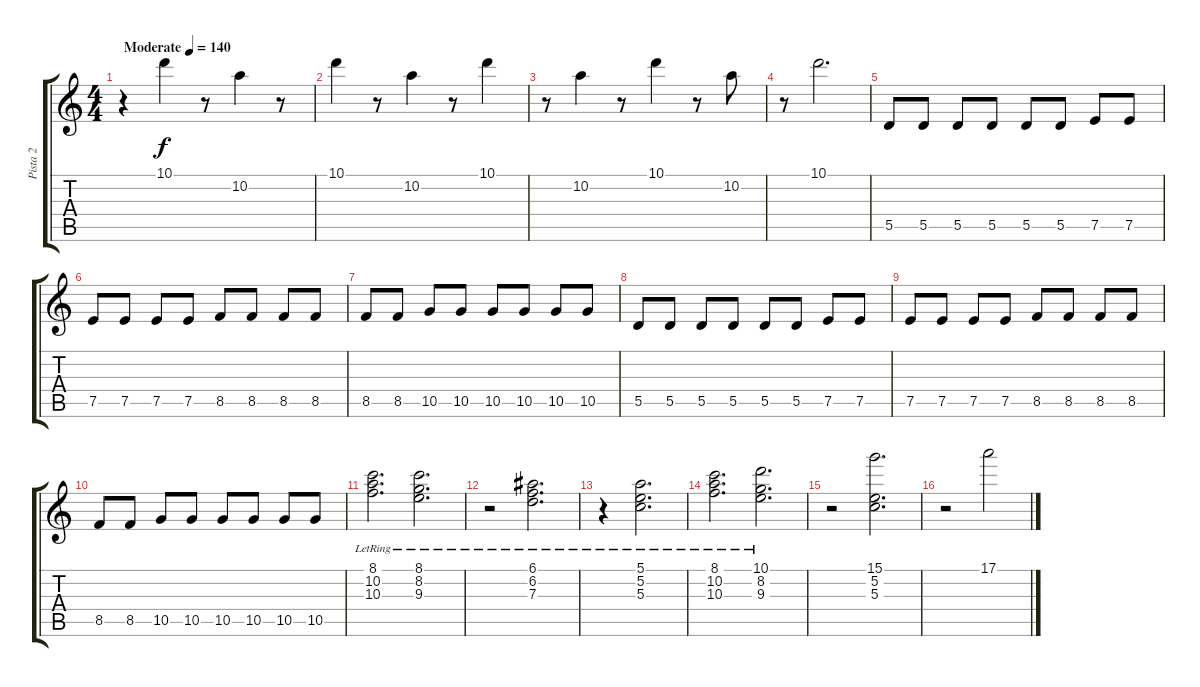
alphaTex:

\track ("Pista 2" "Pista 2") {instrument fretlessbass}
\staff {score tabs}
\tuning (E4 B3 G3 D3 A2 E2) {hide}
\ts (4 4)
\tempo (140 "Moderate")
\clef g2
\ks c
r.4{dy f instrument fretlessbass} 10.1.4 r.8 10.2.4 r.8 |
10.1.4 r.8 10.2.4 r.8 10.1.4 |
r.8 10.2.4 r.8 10.1.4 r.8 10.2.8 |
r.8 10.1.2{d} |
5.5.8 5.5.8 5.5.8 5.5.8 5.5.8 5.5.8 7.5.8 7.5.8 |
7.5.8 7.5.8 7.5.8 7.5.8 8.5.8 8.5.8 8.5.8 8.5.8 |
8.5.8 8.5.8 10.5.8 10.5.8 10.5.8 10.5.8 10.5.8 10.5.8 |
5.5.8 5.5.8 5.5.8 5.5.8 5.5.8 5.5.8 7.5.8 7.5.8 |
7.5.8 7.5.8 7.5.8 7.5.8 8.5.8 8.5.8 8.5.8 8.5.8 |
8.5.8 8.5.8 10.5.8 10.5.8 10.5.8 10.5.8 10.5.8 10.5.8 |
(8.1 10.2{lr} 10.3{lr}).2{d instrument stringensemble1} (8.1 8.2{lr} 9.3{lr}).2{d} |
r.2 (6.1 6.2{lr} 7.3{lr}).2{d} |
r.4 (5.1 5.2{lr} 5.3{lr}).2{d} |
(8.1 10.2{lr} 10.3{lr}).2{d instrument stringensemble1} (10.1 8.2{lr} 9.3{lr}).2{d} |
r.2 (15.1 5.2 5.3).2{d} |
r.2 17.1.2
